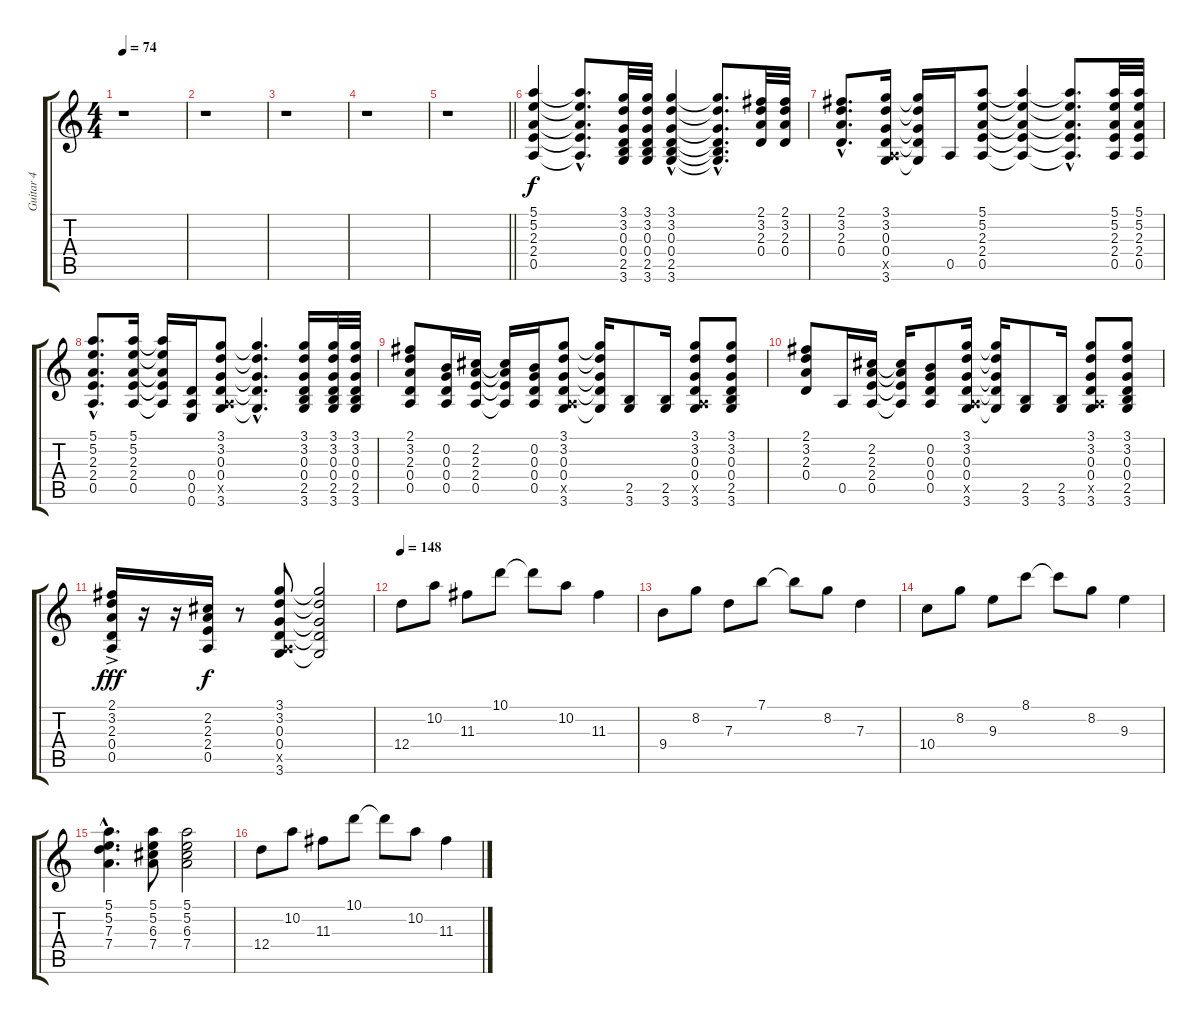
\track ("Guitar 4" "Guitar 4") {instrument distortionguitar}
\staff {score tabs}
\tuning (E4 B3 G3 D3 A2 E2) {hide}
\ts (4 4)
\tempo 74
\clef g2
\ks c
r.1{dy f} |
r.1 |
r.1 |
r.1 |
\barLineRight lightlight
r.1 |
(5.1 5.2 2.3 2.4 0.5).4{instrument distortionguitar} (5.1{hac t} 5.2{hac t} 2.3{hac t} 2.4{hac t} 0.5{hac t}).8{d} (3.1 3.2 0.3 0.4 2.5 3.6).32 (3.1 3.2 0.3 0.4 2.5 3.6).32 (3.1{hac} 3.2 0.3 0.4 2.5 3.6).4 (3.1{hac t} 3.2{hac t} 0.3{hac t} 0.4{hac t} 2.5{hac t} 3.6{hac t}).8{d} (2.1 3.2 2.3 0.4).32 (2.1 3.2 2.3 0.4).32 |
(2.1{hac} 3.2{hac} 2.3{hac} 0.4{hac}).8{d} (3.1 3.2 0.3 0.4 0.5{x} 3.6).16 (3.1{t} 3.2{t} 0.3{t} 0.4{t} 3.6{t}).16 0.5.16 (5.1 5.2 2.3 2.4 0.5).8 (5.1{t} 5.2{t} 2.3{t} 2.4{t} 0.5{t}).4 (5.1{hac t} 5.2{hac t} 2.3{hac t} 2.4{hac t} 0.5{hac t}).8{d} (5.1 5.2 2.3 2.4 0.5).32 (5.1 5.2 2.3 2.4 0.5).32 |
(5.1{hac} 5.2{hac} 2.3{hac} 2.4{hac} 0.5{hac}).8{d} (5.1 5.2 2.3 2.4 0.5).16 (5.1{t} 5.2{t} 2.3{t} 2.4{t} 0.5{t}).16 (0.4 0.5 0.6).16 (3.1 3.2 0.3 0.4 0.5{x} 3.6).8 (3.1{hac t} 3.2{hac t} 0.3{hac t} 0.4{hac t} 3.6{hac t}).4{d} (3.1 3.2 0.3 0.4 2.5 3.6).16 (3.1 3.2 0.3 0.4 2.5 3.6).32 (3.1 3.2 0.3 0.4 2.5 3.6).32 |
(2.1 3.2 2.3 0.4 0.5).8 (0.2 0.3 0.4 0.5).16 (2.2 2.3 2.4 0.5).16 (2.2{t} 2.3{t} 2.4{t} 0.5{t}).16 (0.2 0.3 0.4 0.5).16 (3.1 3.2 0.3 0.4 0.5{x} 3.6).8 (3.1{t} 3.2{t} 0.3{t} 0.4{t} 3.6{t}).16 (2.5 3.6).8 (2.5 3.6).16 (3.1 3.2 0.3 0.4 0.5{x} 3.6).8 (3.1 3.2 0.3 0.4 2.5 3.6).8 |
(2.1 3.2 2.3 0.4).8 0.5.16 (2.2 2.3 2.4 0.5).16 (2.2{t} 2.3{t} 2.4{t} 0.5{t}).16 (0.2 0.3 0.4 0.5).8 (3.1 3.2 0.3 0.4 0.5{x} 3.6).16 (3.1{t} 3.2{t} 0.3{t} 0.4{t} 3.6{t}).16 (2.5 3.6).8 (2.5 3.6).16 (3.1 3.2 0.3 0.4 0.5{x} 3.6).8 (3.1 3.2 0.3 0.4 2.5 3.6).8 |
(2.1{ac} 3.2 2.3 0.4 0.5).16{dy fff} r.16 r.16 (2.2 2.3 2.4 0.5).16{dy f} r.8 (3.1 3.2 0.3 0.4 0.5{x} 3.6).8 (3.1{t} 3.2{t} 0.3{t} 0.4{t} 3.6{t}).2 |
\tempo 148
12.4.8 10.2.8 11.3.8 10.1.8 10.1{t}.8 10.2.8 11.3.4 |
9.4.8 8.2.8 7.3.8 7.1.8 7.1{t}.8 8.2.8 7.3.4 |
10.4.8 8.2.8 9.3.8 8.1.8 8.1{t}.8 8.2.8 9.3.4 |
(5.1{hac} 5.2{hac} 7.3{hac} 7.4{hac}).4{d} (5.1 5.2 6.3 7.4).8 (5.1 5.2 6.3 7.4).2 |
12.4.8 10.2.8 11.3.8 10.1.8 10.1{t}.8 10.2.8 11.3.4
